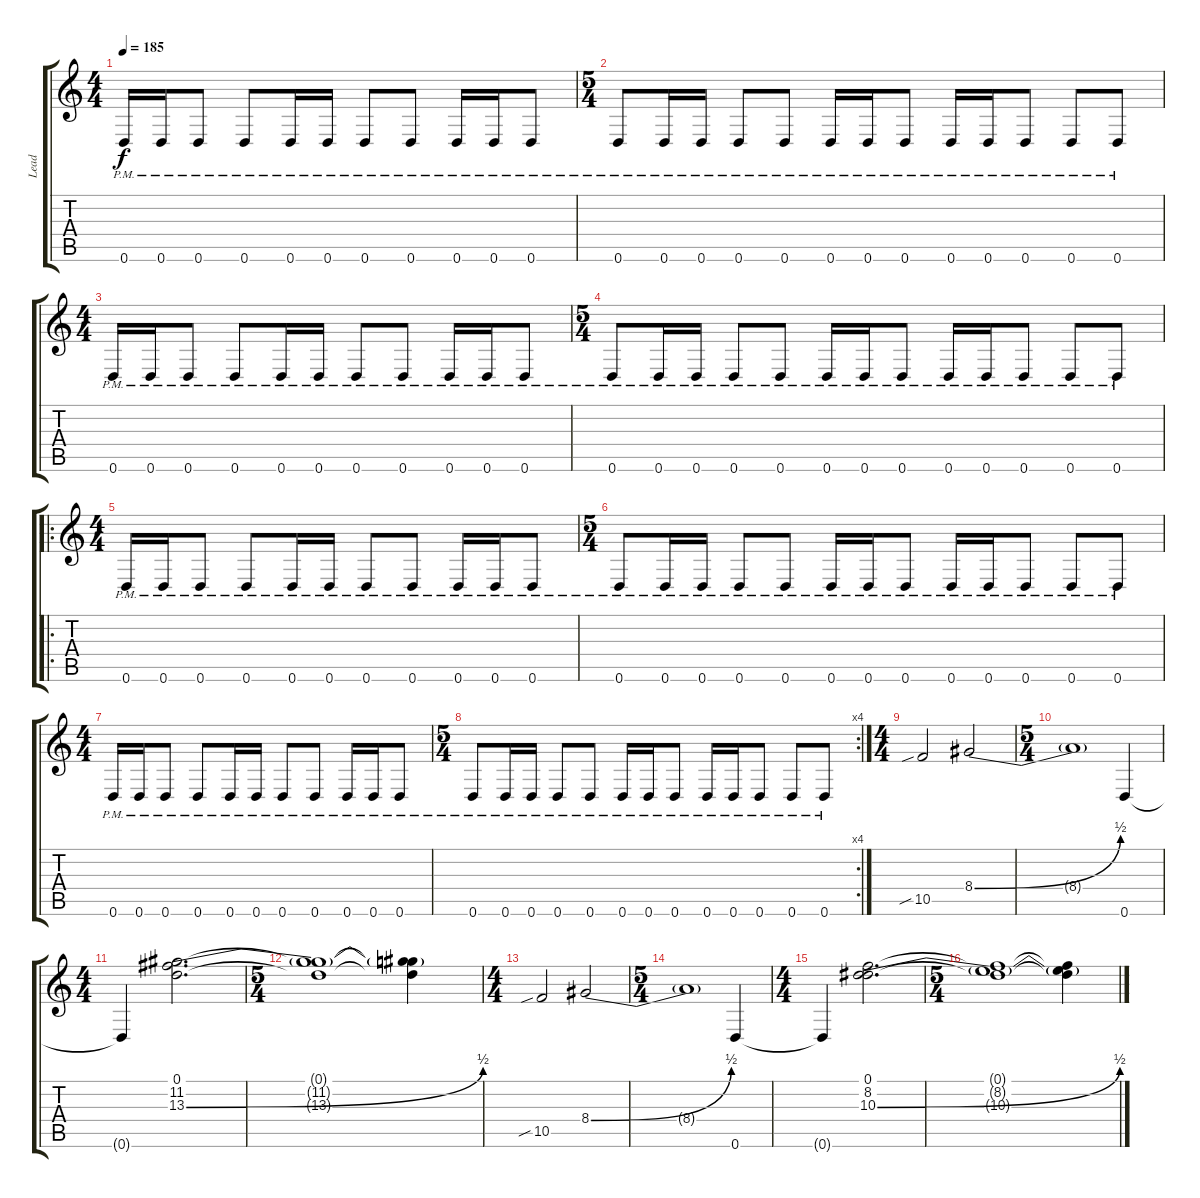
\track ("Lead" "Lead") {instrument overdrivenguitar}
\staff {score tabs}
\tuning (D4 A3 F3 C3 G2 D2) {hide}
\ts (4 4)
\tempo 185
\clef g2
\ks c
0.6{pm}.16{dy f} 0.6{pm}.16 0.6{pm}.8 0.6{pm}.8 0.6{pm}.16 0.6{pm}.16 0.6{pm}.8 0.6{pm}.8 0.6{pm}.16 0.6{pm}.16 0.6{pm}.8 |
\ts (5 4)
0.6{pm}.8 0.6{pm}.16 0.6{pm}.16 0.6{pm}.8 0.6{pm}.8 0.6{pm}.16 0.6{pm}.16 0.6{pm}.8 0.6{pm}.16 0.6{pm}.16 0.6{pm}.8 0.6{pm}.8 0.6{pm}.8 |
\ts (4 4)
0.6{pm}.16 0.6{pm}.16 0.6{pm}.8 0.6{pm}.8 0.6{pm}.16 0.6{pm}.16 0.6{pm}.8 0.6{pm}.8 0.6{pm}.16 0.6{pm}.16 0.6{pm}.8 |
\ts (5 4)
0.6{pm}.8 0.6{pm}.16 0.6{pm}.16 0.6{pm}.8 0.6{pm}.8 0.6{pm}.16 0.6{pm}.16 0.6{pm}.8 0.6{pm}.16 0.6{pm}.16 0.6{pm}.8 0.6{pm}.8 0.6{pm}.8 |
\ro
\ts (4 4)
0.6{pm}.16 0.6{pm}.16 0.6{pm}.8 0.6{pm}.8 0.6{pm}.16 0.6{pm}.16 0.6{pm}.8 0.6{pm}.8 0.6{pm}.16 0.6{pm}.16 0.6{pm}.8 |
\ts (5 4)
0.6{pm}.8 0.6{pm}.16 0.6{pm}.16 0.6{pm}.8 0.6{pm}.8 0.6{pm}.16 0.6{pm}.16 0.6{pm}.8 0.6{pm}.16 0.6{pm}.16 0.6{pm}.8 0.6{pm}.8 0.6{pm}.8 |
\ts (4 4)
0.6{pm}.16 0.6{pm}.16 0.6{pm}.8 0.6{pm}.8 0.6{pm}.16 0.6{pm}.16 0.6{pm}.8 0.6{pm}.8 0.6{pm}.16 0.6{pm}.16 0.6{pm}.8 |
\rc 4
\ts (5 4)
0.6{pm}.8 0.6{pm}.16 0.6{pm}.16 0.6{pm}.8 0.6{pm}.8 0.6{pm}.16 0.6{pm}.16 0.6{pm}.8 0.6{pm}.16 0.6{pm}.16 0.6{pm}.8 0.6{pm}.8 0.6{pm}.8 |
\ts (4 4)
10.5{sib}.2 8.4{be (bend 0 0 60 2)}.2 |
\ts (5 4)
8.4{t}.1 0.6.4 |
\ts (4 4)
0.6{t}.4 (0.1 11.2 13.3{be (bend 0 0 60 2)}).2{d} |
\ts (5 4)
(0.1{t} 11.2{t} 13.3{t}).1 (0.1{t} 11.2{t} 13.3{t}).4 |
\ts (4 4)
10.5{sib}.2 8.4{be (bend 0 0 60 2)}.2 |
\ts (5 4)
8.4{t}.1 0.6.4 |
\ts (4 4)
0.6{t}.4 (0.1 8.2 10.3{be (bend 0 0 60 2)}).2{d} |
\ts (5 4)
(0.1{t} 8.2{t} 10.3{t}).1 (0.1{t} 8.2{t} 10.3{t}).4
